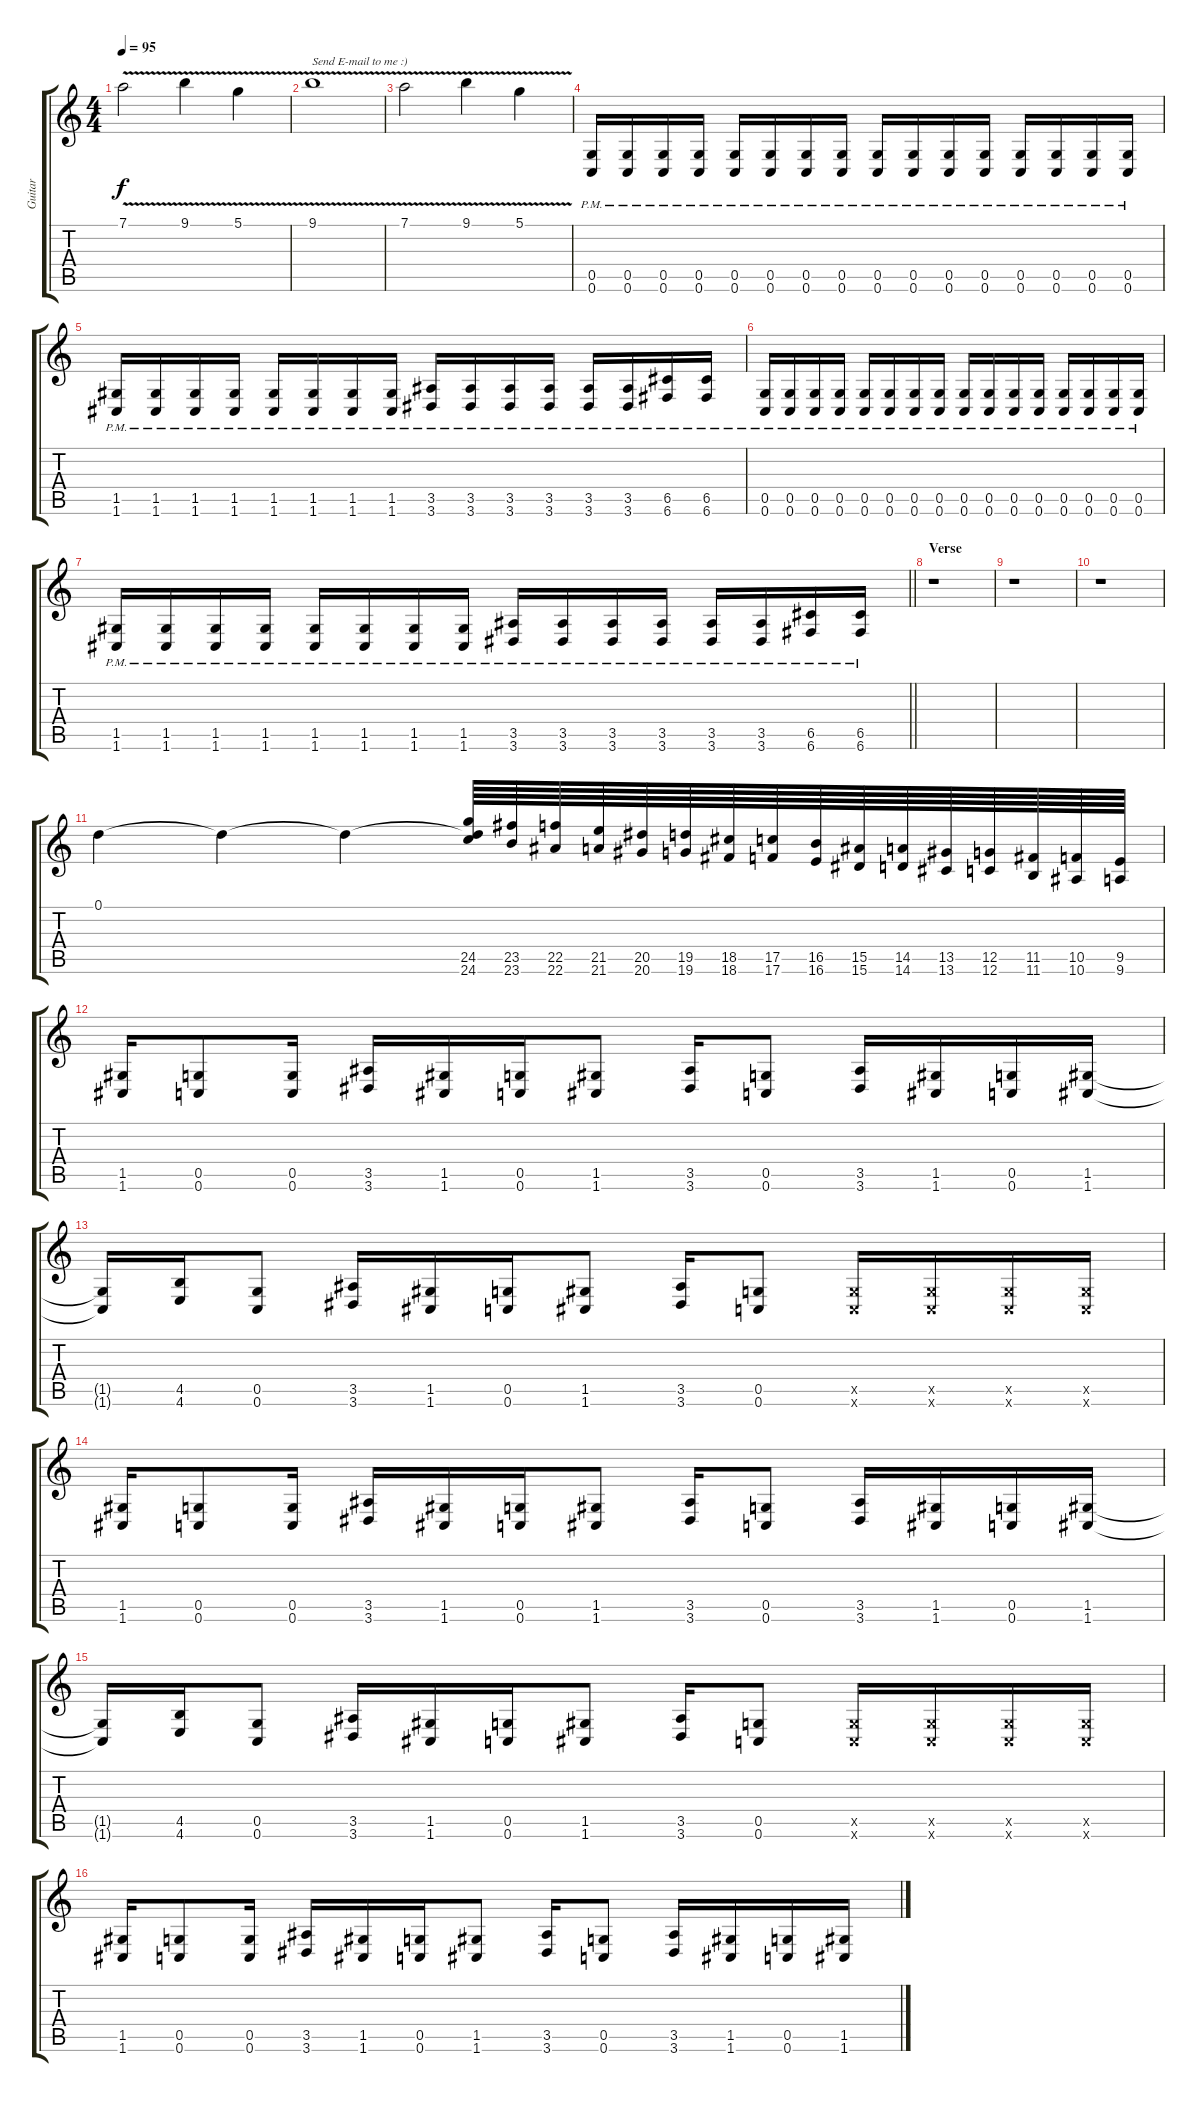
\track ("Guitar" "Guitar") {instrument distortionguitar}
\staff {score tabs}
\tuning (D4 A3 F3 C3 G2 C2) {hide}
\ts (4 4)
\tempo 95
\clef g2
\ks c
7.1{v}.2{dy f} 9.1{v}.4 5.1{v}.4 |
9.1{v}.1{txt "Send E-mail to me :)"} |
7.1{v}.2 9.1{v}.4 5.1{v}.4{txt ""} |
(0.5{pm} 0.6{pm}).16{instrument distortionguitar} (0.5{pm} 0.6{pm}).16 (0.5{pm} 0.6{pm}).16 (0.5{pm} 0.6{pm}).16 (0.5{pm} 0.6{pm}).16 (0.5{pm} 0.6{pm}).16 (0.5{pm} 0.6{pm}).16 (0.5{pm} 0.6{pm}).16 (0.5{pm} 0.6{pm}).16 (0.5{pm} 0.6{pm}).16 (0.5{pm} 0.6{pm}).16 (0.5{pm} 0.6{pm}).16 (0.5{pm} 0.6{pm}).16 (0.5{pm} 0.6{pm}).16 (0.5{pm} 0.6{pm}).16 (0.5{pm} 0.6{pm}).16 |
(1.5{pm} 1.6{pm}).16 (1.5{pm} 1.6{pm}).16 (1.5{pm} 1.6{pm}).16 (1.5{pm} 1.6{pm}).16 (1.5{pm} 1.6{pm}).16 (1.5{pm} 1.6{pm}).16 (1.5{pm} 1.6{pm}).16 (1.5{pm} 1.6{pm}).16 (3.5{pm} 3.6{pm}).16 (3.5{pm} 3.6{pm}).16 (3.5{pm} 3.6{pm}).16 (3.5{pm} 3.6{pm}).16 (3.5{pm} 3.6{pm}).16 (3.5{pm} 3.6{pm}).16 (6.5{pm} 6.6{pm}).16 (6.5{pm} 6.6{pm}).16 |
(0.5{pm} 0.6{pm}).16 (0.5{pm} 0.6{pm}).16 (0.5{pm} 0.6{pm}).16 (0.5{pm} 0.6{pm}).16 (0.5{pm} 0.6{pm}).16 (0.5{pm} 0.6{pm}).16 (0.5{pm} 0.6{pm}).16 (0.5{pm} 0.6{pm}).16 (0.5{pm} 0.6{pm}).16 (0.5{pm} 0.6{pm}).16 (0.5{pm} 0.6{pm}).16 (0.5{pm} 0.6{pm}).16 (0.5{pm} 0.6{pm}).16 (0.5{pm} 0.6{pm}).16 (0.5{pm} 0.6{pm}).16 (0.5{pm} 0.6{pm}).16 |
\barLineRight lightlight
(1.5{pm} 1.6{pm}).16 (1.5{pm} 1.6{pm}).16 (1.5{pm} 1.6{pm}).16 (1.5{pm} 1.6{pm}).16 (1.5{pm} 1.6{pm}).16 (1.5{pm} 1.6{pm}).16 (1.5{pm} 1.6{pm}).16 (1.5{pm} 1.6{pm}).16 (3.5{pm} 3.6{pm}).16 (3.5{pm} 3.6{pm}).16 (3.5{pm} 3.6{pm}).16 (3.5{pm} 3.6{pm}).16 (3.5{pm} 3.6{pm}).16 (3.5{pm} 3.6{pm}).16 (6.5{pm} 6.6{pm}).16 (6.5{pm} 6.6{pm}).16 |
\section ("" "Verse")
r.1 |
r.1 |
r.1 |
0.1.4 0.1{t}.4 0.1{t}.4 (0.1{t} 24.5 24.6).64 (23.5 23.6).64 (22.5 22.6).64 (21.5 21.6).64 (20.5 20.6).64 (19.5 19.6).64 (18.5 18.6).64 (17.5 17.6).64 (16.5 16.6).64 (15.5 15.6).64 (14.5 14.6).64 (13.5 13.6).64 (12.5 12.6).64 (11.5 11.6).64 (10.5 10.6).64 (9.5 9.6).64 |
(1.5 1.6).16 (0.5 0.6).8 (0.5 0.6).16 (3.5 3.6).16 (1.5 1.6).16 (0.5 0.6).16 (1.5 1.6).8 (3.5 3.6).16 (0.5 0.6).8 (3.5 3.6).16 (1.5 1.6).16 (0.5 0.6).16 (1.5 1.6).16 |
(1.5{t} 1.6{t}).16 (4.5 4.6).16 (0.5 0.6).8 (3.5 3.6).16 (1.5 1.6).16 (0.5 0.6).16 (1.5 1.6).8 (3.5 3.6).16 (0.5 0.6).8 (0.5{x} 0.6{x}).16 (0.5{x} 0.6{x}).16 (0.5{x} 0.6{x}).16 (0.5{x} 0.6{x}).16 |
(1.5 1.6).16 (0.5 0.6).8 (0.5 0.6).16 (3.5 3.6).16 (1.5 1.6).16 (0.5 0.6).16 (1.5 1.6).8 (3.5 3.6).16 (0.5 0.6).8 (3.5 3.6).16 (1.5 1.6).16 (0.5 0.6).16 (1.5 1.6).16 |
(1.5{t} 1.6{t}).16 (4.5 4.6).16 (0.5 0.6).8 (3.5 3.6).16 (1.5 1.6).16 (0.5 0.6).16 (1.5 1.6).8 (3.5 3.6).16 (0.5 0.6).8 (0.5{x} 0.6{x}).16 (0.5{x} 0.6{x}).16 (0.5{x} 0.6{x}).16 (0.5{x} 0.6{x}).16 |
(1.5 1.6).16 (0.5 0.6).8 (0.5 0.6).16 (3.5 3.6).16 (1.5 1.6).16 (0.5 0.6).16 (1.5 1.6).8 (3.5 3.6).16 (0.5 0.6).8 (3.5 3.6).16 (1.5 1.6).16 (0.5 0.6).16 (1.5 1.6).16
